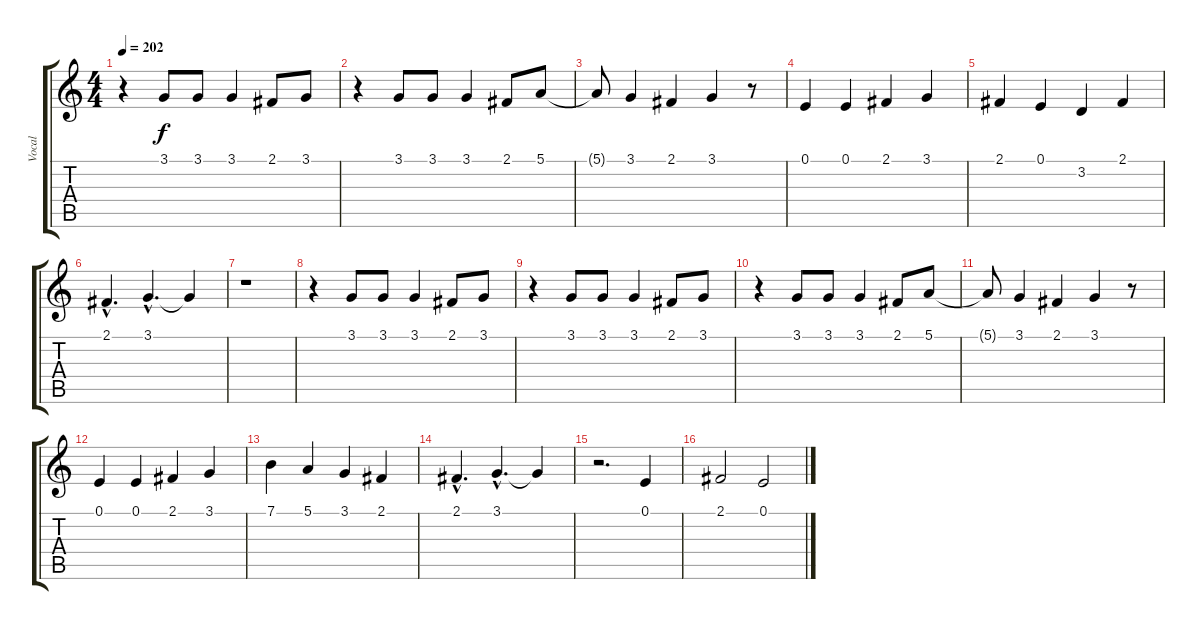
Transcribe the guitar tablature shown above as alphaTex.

\track ("Vocal" "Vocal") {instrument altosax}
\staff {score tabs}
\tuning (E4 B3 G3 D3 A2 E2) {hide}
\ts (4 4)
\tempo 202
\clef g2
\ks c
r.4{dy f} 3.1.8 3.1.8 3.1.4 2.1.8 3.1.8 |
r.4 3.1.8 3.1.8 3.1.4 2.1.8 5.1.8 |
5.1{t}.8 3.1.4 2.1.4 3.1.4 r.8 |
0.1.4 0.1.4 2.1.4 3.1.4 |
2.1.4 0.1.4 3.2.4 2.1.4 |
2.1{hac}.4{d} 3.1{hac}.4{d} 3.1{t}.4 |
r.1 |
r.4 3.1.8 3.1.8 3.1.4 2.1.8 3.1.8 |
r.4 3.1.8 3.1.8 3.1.4 2.1.8 3.1.8 |
r.4 3.1.8 3.1.8 3.1.4 2.1.8 5.1.8 |
5.1{t}.8 3.1.4 2.1.4 3.1.4 r.8 |
0.1.4 0.1.4 2.1.4 3.1.4 |
7.1.4 5.1.4 3.1.4 2.1.4 |
2.1{hac}.4{d} 3.1{hac}.4{d} 3.1{t}.4 |
r.2{d} 0.1.4 |
2.1.2 0.1.2
